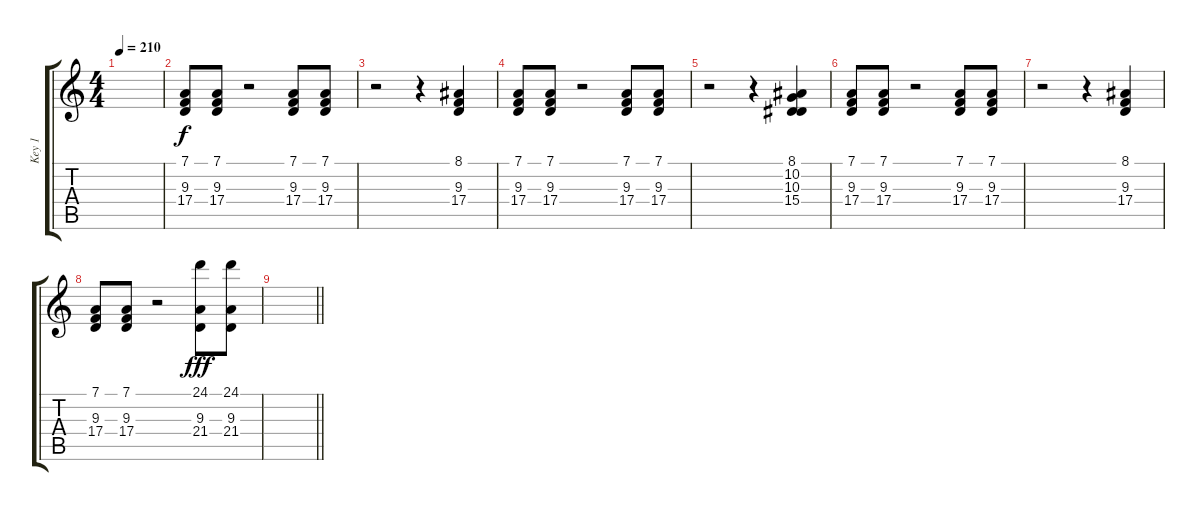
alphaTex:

\track ("Key 1" "Key 1") {instrument stringensemble1}
\staff {score tabs}
\tuning (D4 A3 F3 C3 G2 D2) {hide}
\ts (4 4)
\tempo 210
\clef g2
\ks c
|
(7.1 9.3 17.4).8 (7.1 9.3 17.4).8 r.2 (7.1 9.3 17.4).8 (7.1 9.3 17.4).8 |
r.2 r.4 (8.1 9.3 17.4).4 |
(7.1 9.3 17.4).8 (7.1 9.3 17.4).8 r.2 (7.1 9.3 17.4).8 (7.1 9.3 17.4).8 |
r.2 r.4 (8.1 10.2 10.3 15.4).4 |
(7.1 9.3 17.4).8 (7.1 9.3 17.4).8 r.2 (7.1 9.3 17.4).8 (7.1 9.3 17.4).8 |
r.2 r.4 (8.1 9.3 17.4).4 |
(7.1 9.3 17.4).8 (7.1 9.3 17.4).8 r.2 (24.1 9.3 21.4).8{dy fff} (24.1 9.3 21.4).8 |
\barLineRight lightlight
